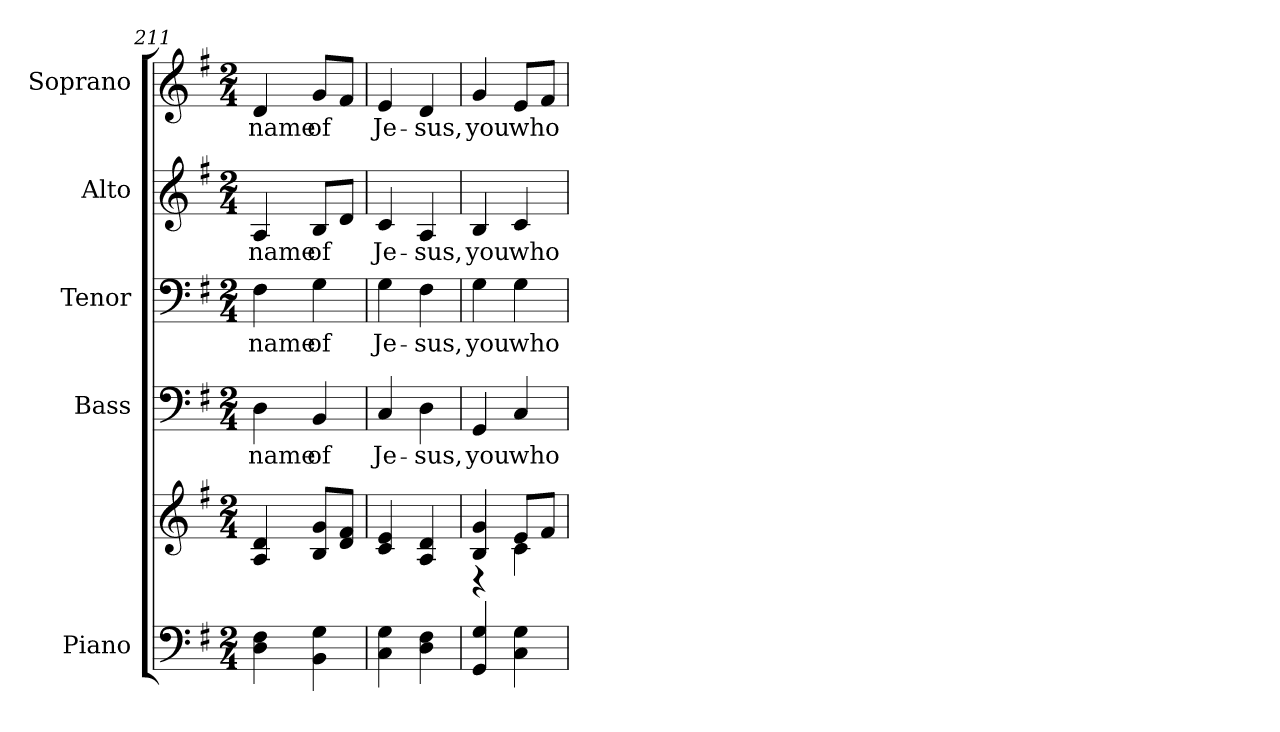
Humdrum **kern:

**kern	**kern	**kern	**text	**kern	**text	**kern	**text	**kern	**text
*part5	*part5	*part4	*part4	*part3	*part3	*part2	*part2	*part1	*part1
*staff6	*staff5	*staff4	*staff4	*staff3	*staff3	*staff2	*staff2	*staff1	*staff1
*I"Piano	*	*I"Bass	*	*I"Tenor	*	*I"Alto	*	*I"Soprano	*
*I'Pno.	*	*I'B.	*	*I'T.	*	*I'A.	*	*I'S.	*
*clefF4	*clefG2	*clefF4	*	*clefF4	*	*clefG2	*	*clefG2	*
*k[f#]	*k[f#]	*k[f#]	*	*k[f#]	*	*k[f#]	*	*k[f#]	*
*G:	*G:	*G:	*	*G:	*	*G:	*	*G:	*
*M2/4	*M2/4	*M2/4	*	*M2/4	*	*M2/4	*	*M2/4	*
=211	=211	=211	=211	=211	=211	=211	=211	=211	=211
!	!	!	!LO:LY:b:color=#000000	!	!	!	!	!	!
!	!	!	!	!	!LO:LY:b:color=#000000	!	!	!	!
!	!	!	!	!	!	!	!LO:LY:b:color=#000000	!	!
!	!	!	!	!	!	!	!	!	!LO:LY:b:color=#000000
4Di\ 4F#i	4Ai/ 4di	4Di\	name	4F#i\	name	4Ai/	name	4di/	name
!	!	!	!LO:LY:b:color=#000000	!	!	!	!	!	!
!	!	!	!	!	!LO:LY:b:color=#000000	!	!	!	!
!	!	!	!	!	!	!	!LO:LY:b:color=#000000	!	!
!	!	!	!	!	!	!	!	!	!LO:LY:b:color=#000000
4BBi\ 4Gi	8Bi/ 8giL	4BBi/	of	4Gi\	of	8Bi/L	of	8gi/L	of
.	8di/ 8f#iJ	.	.	.	.	8di/J	.	8f#i/J	.
!!LO:PB:g=z
=212	=212	=212	=212	=212	=212	=212	=212	=212	=212
!	!	!	!LO:LY:b:color=#000000	!	!	!	!	!	!
!	!	!	!	!	!LO:LY:b:color=#000000	!	!	!	!
!	!	!	!	!	!	!	!LO:LY:b:color=#000000	!	!
!	!	!	!	!	!	!	!	!	!LO:LY:b:color=#000000
4Ci\ 4Gi	4ci/ 4ei	4Ci/	Je-	4Gi\	Je-	4ci/	Je-	4ei/	Je-
!	!	!	!LO:LY:b:color=#000000	!	!	!	!	!	!
!	!	!	!	!	!LO:LY:b:color=#000000	!	!	!	!
!	!	!	!	!	!	!	!LO:LY:b:color=#000000	!	!
!	!	!	!	!	!	!	!	!	!LO:LY:b:color=#000000
4Di\ 4F#i	4Ai/ 4di	4Di\	-sus,	4F#i\	-sus,	4Ai/	-sus,	4di/	-sus,
=213	=213	=213	=213	=213	=213	=213	=213	=213	=213
*	*^	*	*	*	*	*	*	*	*
!	!	!	!	!LO:LY:b:color=#000000	!	!	!	!	!	!
!	!	!	!	!	!	!LO:LY:b:color=#000000	!	!	!	!
!	!	!	!	!	!	!	!	!LO:LY:b:color=#000000	!	!
!	!	!	!	!	!	!	!	!	!	!LO:LY:b:color=#000000
4GGi/ 4Gi	4Bi/ 4gi	4r	4GGi/	you	4Gi\	you	4Bi/	you	4gi/	you
!	!	!	!	!LO:LY:b:color=#000000	!	!	!	!	!	!
!	!	!	!	!	!	!LO:LY:b:color=#000000	!	!	!	!
!	!	!	!	!	!	!	!	!LO:LY:b:color=#000000	!	!
!	!	!	!	!	!	!	!	!	!	!LO:LY:b:color=#000000
4Ci\ 4Gi	8ei/L	4ci\	4Ci/	who	4Gi\	who	4ci/	who	8ei/L	who
.	8f#i/J	.	.	.	.	.	.	.	8f#i/J	.
*	*v	*v	*	*	*	*	*	*	*	*
=	=	=	=	=	=	=	=	=	=
*-	*-	*-	*-	*-	*-	*-	*-	*-	*-
